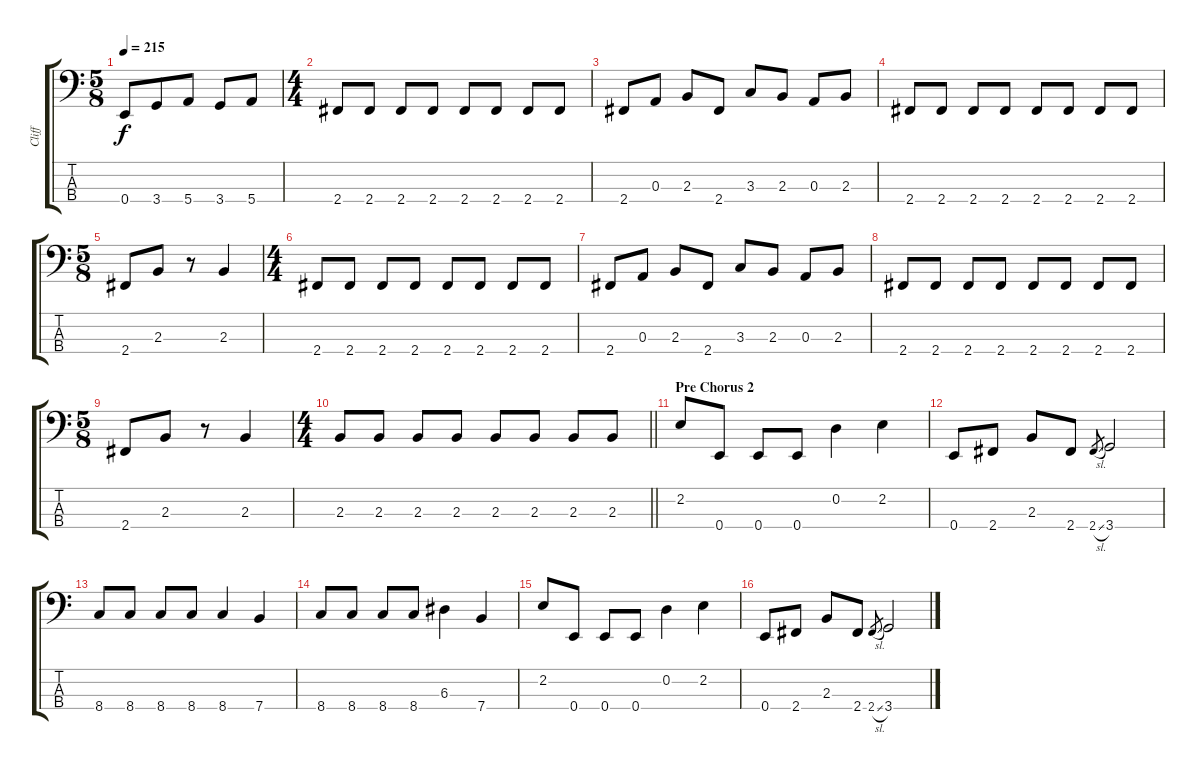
\track ("Cliff" "Cliff") {instrument electricbassfinger}
\staff {score tabs}
\tuning (G2 D2 A1 E1) {hide}
\ts (5 8)
\tempo 215
\clef f4
\ks c
0.4.8{dy f} 3.4.8 5.4.8 3.4.8 5.4.8 |
\ts (4 4)
2.4.8 2.4.8 2.4.8 2.4.8 2.4.8 2.4.8 2.4.8 2.4.8 |
2.4.8 0.3.8 2.3.8 2.4.8 3.3.8 2.3.8 0.3.8 2.3.8 |
2.4.8 2.4.8 2.4.8 2.4.8 2.4.8 2.4.8 2.4.8 2.4.8 |
\ts (5 8)
2.4.8 2.3.8 r.8 2.3.4 |
\ts (4 4)
2.4.8 2.4.8 2.4.8 2.4.8 2.4.8 2.4.8 2.4.8 2.4.8 |
2.4.8 0.3.8 2.3.8 2.4.8 3.3.8 2.3.8 0.3.8 2.3.8 |
2.4.8 2.4.8 2.4.8 2.4.8 2.4.8 2.4.8 2.4.8 2.4.8 |
\ts (5 8)
2.4.8 2.3.8 r.8 2.3.4 |
\ts (4 4)
\barLineRight lightlight
2.3.8 2.3.8 2.3.8 2.3.8 2.3.8 2.3.8 2.3.8 2.3.8 |
\section ("" "Pre Chorus 2")
2.2.8 0.4.8 0.4.8 0.4.8 0.2.4 2.2.4 |
0.4.8 2.4.8 2.3.8 2.4.8 2.4{sl}.8{gr} 3.4.2 |
8.4.8 8.4.8 8.4.8 8.4.8 8.4.4 7.4.4 |
8.4.8 8.4.8 8.4.8 8.4.8 6.3.4 7.4.4 |
2.2.8 0.4.8 0.4.8 0.4.8 0.2.4 2.2.4 |
0.4.8 2.4.8 2.3.8 2.4.8 2.4{sl}.8{gr} 3.4.2
